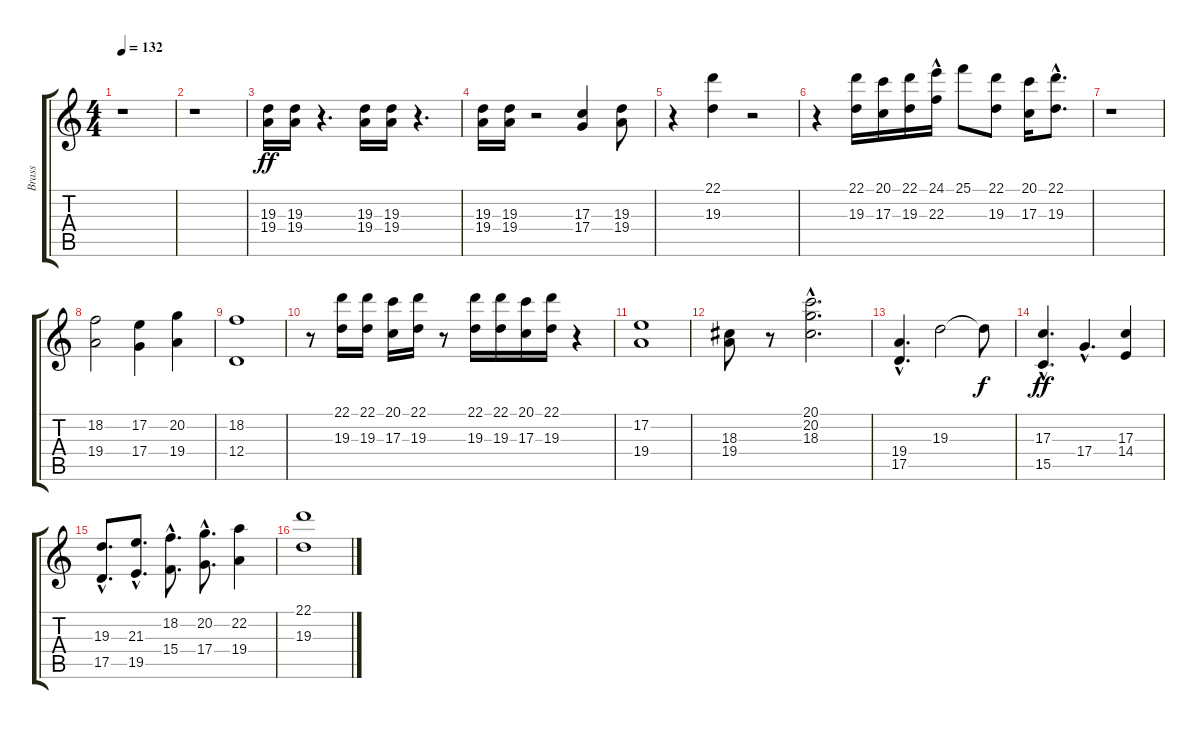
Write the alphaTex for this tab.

\track ("Brass" "Brass") {instrument brasssection}
\staff {score tabs}
\tuning (E4 B3 G3 D3 A2 E2) {hide}
\ts (4 4)
\tempo 132
\clef g2
\ks c
r.1{dy ff instrument brasssection} |
r.1 |
(19.3 19.4).16 (19.3 19.4).16 r.4{d} (19.3 19.4).16 (19.3 19.4).16 r.4{d} |
(19.3 19.4).16 (19.3 19.4).16 r.2 (17.3 17.4).4 (19.3 19.4).8 |
r.4 (22.1 19.3).4 r.2 |
r.4 (22.1 19.3).16 (20.1 17.3).16 (22.1 19.3).16 (24.1 22.3{hac}).16 25.1.8 (22.1 19.3).8 (20.1 17.3).16 (22.1{hac} 19.3{hac}).8{d} |
r.1 |
(18.2 19.4).2 (17.2 17.4).4 (20.2 19.4).4 |
(18.2 12.4).1 |
r.8 (22.1 19.3).16 (22.1 19.3).16 (20.1 17.3).16 (22.1 19.3).16 r.8 (22.1 19.3).16 (22.1 19.3).16 (20.1 17.3).16 (22.1 19.3).16 r.4 |
(17.2 19.4).1 |
(18.3 19.4).8 r.8 (20.1{hac} 20.2{hac} 18.3{hac}).2{d} |
(19.4{hac} 17.5).4{d} 19.3.2 19.3{t}.8{dy f} |
(17.3{hac} 15.5{hac}).4{d dy ff} 17.4{hac}.4{d} (17.3 14.4).4 |
(19.3{hac} 17.5{hac}).8{d} (21.3{hac} 19.5{hac}).8{d} (18.2{hac} 15.4{hac}).8{d} (20.2{hac} 17.4{hac}).8{d} (22.2 19.4).4 |
(22.1 19.3).1
